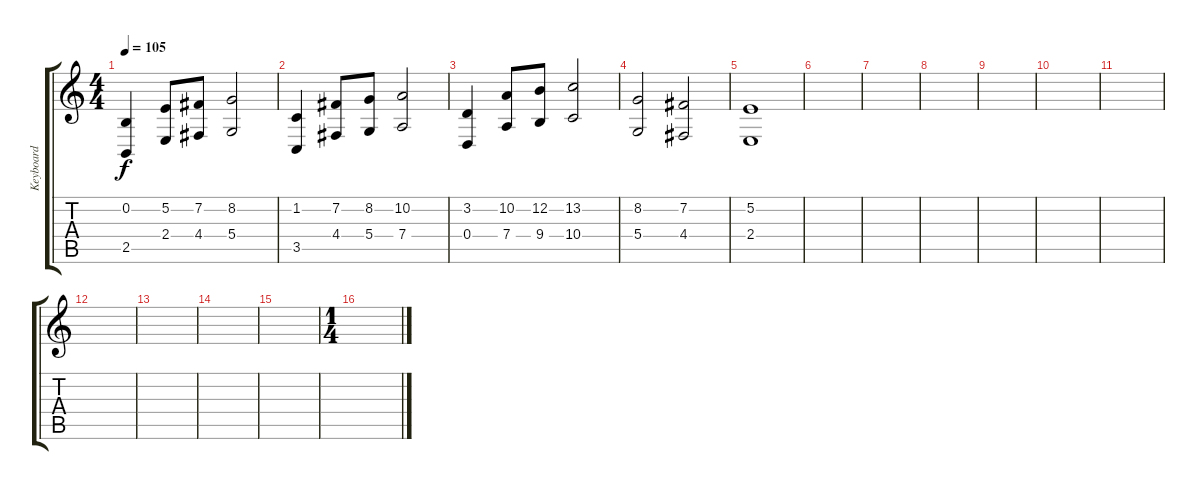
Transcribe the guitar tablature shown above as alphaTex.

\track ("Keyboard" "Keyboard") {instrument pad8sweep}
\staff {score tabs}
\tuning (E4 B3 G3 D3 A2 E2) {hide}
\ts (4 4)
\tempo 105
\clef g2
\ks c
(0.2 2.5).4{dy f} (5.2 2.4).8 (7.2 4.4).8 (8.2 5.4).2 |
(1.2 3.5).4 (7.2 4.4).8 (8.2 5.4).8 (10.2 7.4).2 |
(3.2 0.4).4 (10.2 7.4).8 (12.2 9.4).8 (13.2 10.4).2 |
(8.2 5.4).2 (7.2 4.4).2 |
(5.2 2.4).1 |
|
|
|
|
|
|
|
|
|
|
\ts (1 4)
